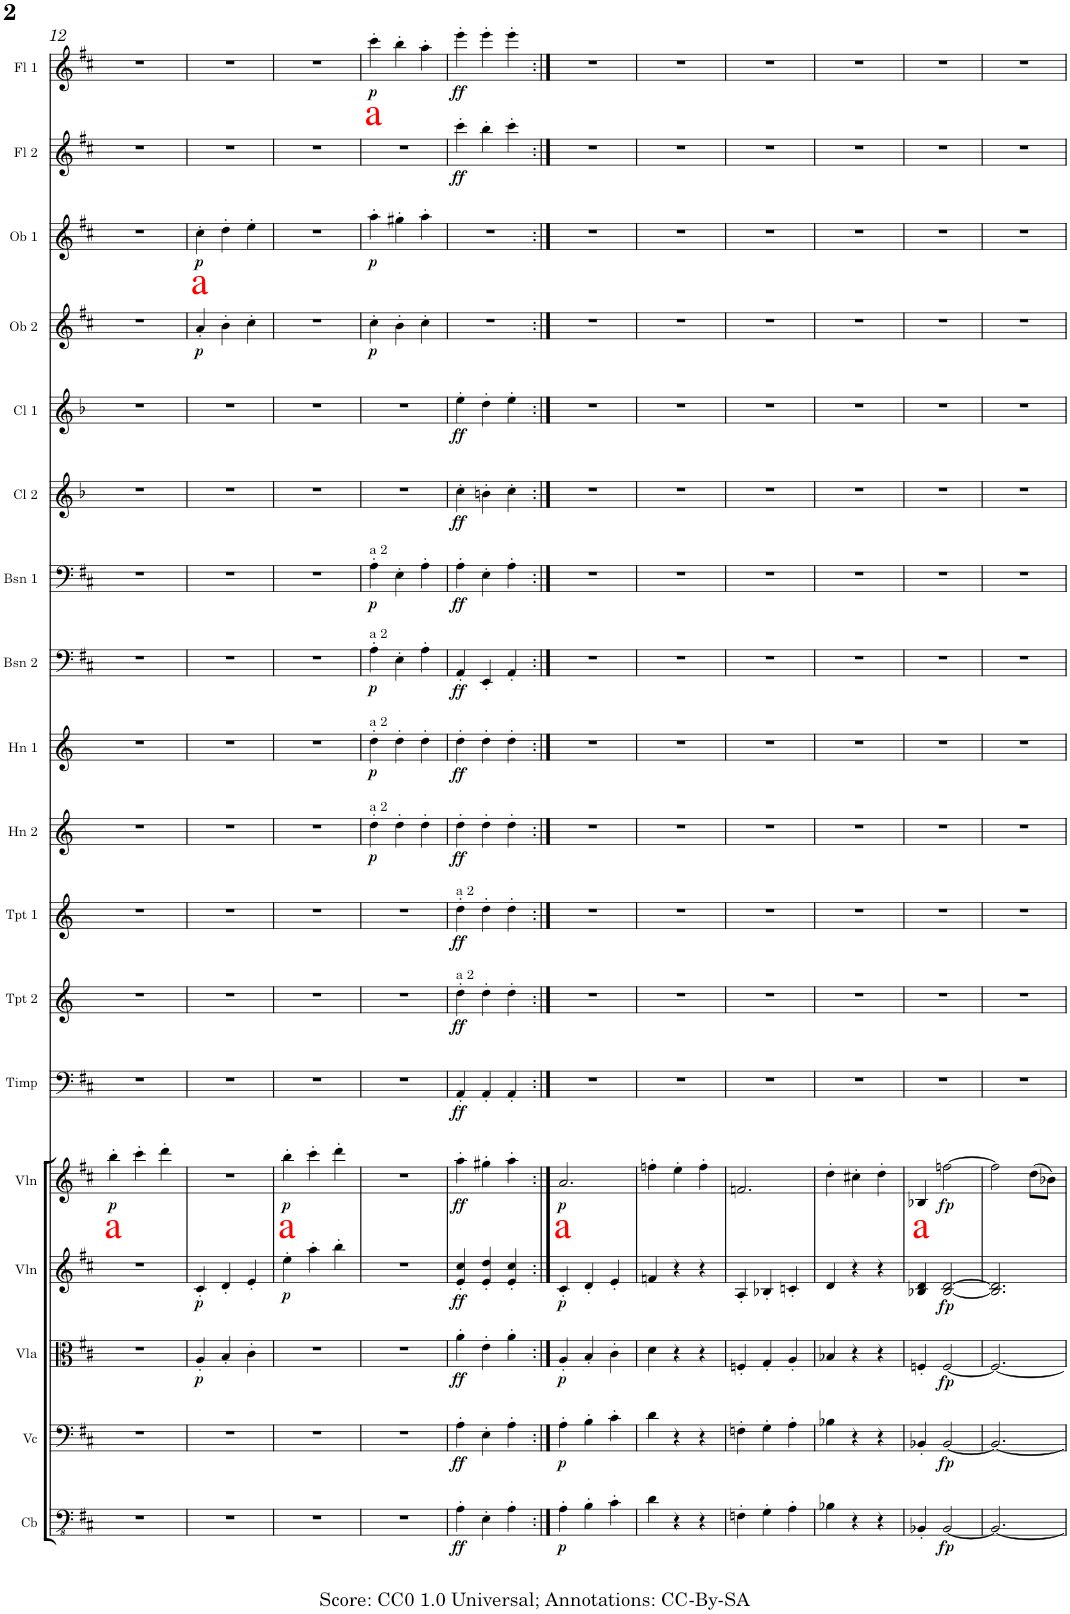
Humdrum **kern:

**kern	**dynam	**kern	**dynam	**kern	**dynam	**kern	**dynam	**kern	**text	**dynam	**kern	**dynam	**kern	**dynam	**kern	**dynam	**kern	**dynam	**kern	**dynam	**kern	**dynam	**kern	**dynam	**kern	**dynam	**kern	**dynam	**kern	**dynam	**kern	**text	**dynam	**kern	**dynam	**kern	**text	**dynam
*part18	*part18	*part17	*part17	*part16	*part16	*part15	*part15	*part14	*part14	*part14	*part13	*part13	*part12	*part12	*part11	*part11	*part10	*part10	*part9	*part9	*part8	*part8	*part7	*part7	*part6	*part6	*part5	*part5	*part4	*part4	*part3	*part3	*part3	*part2	*part2	*part1	*part1	*part1
*staff18	*staff18	*staff17	*staff17	*staff16	*staff16	*staff15	*staff15	*staff14	*staff14	*staff14	*staff13	*staff13	*staff12	*staff12	*staff11	*staff11	*staff10	*staff10	*staff9	*staff9	*staff8	*staff8	*staff7	*staff7	*staff6	*staff6	*staff5	*staff5	*staff4	*staff4	*staff3	*staff3	*staff3	*staff2	*staff2	*staff1	*staff1	*staff1
*I"Contrabass	*	*I"Violoncello	*	*I"Viola	*	*I"Violin	*	*I"Violin	*	*	*I"Timpani	*	*I"D Trumpet 2	*	*I"D Trumpet 1	*	*I"D Horn 2	*	*I"D Horn 1	*	*I"Bassoon 2	*	*I"Bassoon 1	*	*I"A Clarinet 2	*	*I"A Clarinet 1	*	*I"Oboe 2	*	*I"Oboe 1	*	*	*I"Flute 2	*	*I"Flute 1	*	*
*I'Cb	*	*I'Vc	*	*I'Vla	*	*I'Vln	*	*I'Vln	*	*	*I'Timp	*	*I'Tpt 2	*	*I'Tpt 1	*	*I'Hn 2	*	*I'Hn 1	*	*I'Bsn 2	*	*I'Bsn 1	*	*I'Cl 2	*	*I'Cl 1	*	*I'Ob 2	*	*I'Ob 1	*	*	*I'Fl 2	*	*I'Fl 1	*	*
!!LO:PB:g=z
*clefFv4	*	*clefF4	*	*clefC3	*	*clefG2	*	*clefG2	*	*	*clefF4	*	*clefG2	*	*clefG2	*	*clefG2	*	*clefG2	*	*clefF4	*	*clefF4	*	*clefG2	*	*clefG2	*	*clefG2	*	*clefG2	*	*	*clefG2	*	*clefG2	*	*
*	*	*	*	*	*	*	*	*	*	*	*	*	*Trd-1c-2	*	*Trd-1c-2	*	*Trd6c10	*	*Trd6c10	*	*	*	*	*	*Trd2c3	*	*Trd2c3	*	*	*	*	*	*	*	*	*	*	*
*k[f#c#]	*	*k[f#c#]	*	*k[f#c#]	*	*k[f#c#]	*	*k[f#c#]	*	*	*k[f#c#]	*	*k[]	*	*k[]	*	*k[]	*	*k[]	*	*k[f#c#]	*	*k[f#c#]	*	*k[b-]	*	*k[b-]	*	*k[f#c#]	*	*k[f#c#]	*	*	*k[f#c#]	*	*k[f#c#]	*	*
*M3/4	*	*M3/4	*	*M3/4	*	*M3/4	*	*M3/4	*	*	*M3/4	*	*M3/4	*	*M3/4	*	*M3/4	*	*M3/4	*	*M3/4	*	*M3/4	*	*M3/4	*	*M3/4	*	*M3/4	*	*M3/4	*	*	*M3/4	*	*M3/4	*	*
=12	=12	=12	=12	=12	=12	=12	=12	=12	=12	=12	=12	=12	=12	=12	=12	=12	=12	=12	=12	=12	=12	=12	=12	=12	=12	=12	=12	=12	=12	=12	=12	=12	=12	=12	=12	=12	=12	=12
!	!	!	!	!	!	!	!	!	!LO:LY:b:color=#FF0000	!LO:DY:b	!	!	!	!	!	!	!	!	!	!	!	!	!	!	!	!	!	!	!	!	!	!	!	!	!	!	!	!
2.r	.	2.r	.	2.r	.	2.r	.	4bb'\	a	p	2.r	.	2.r	.	2.r	.	2.r	.	2.r	.	2.r	.	2.r	.	2.r	.	2.r	.	2.r	.	2.r	.	.	2.r	.	2.r	.	.
.	.	.	.	.	.	.	.	4ccc#'\	.	.	.	.	.	.	.	.	.	.	.	.	.	.	.	.	.	.	.	.	.	.	.	.	.	.	.	.	.	.
.	.	.	.	.	.	.	.	4ddd'\	.	.	.	.	.	.	.	.	.	.	.	.	.	.	.	.	.	.	.	.	.	.	.	.	.	.	.	.	.	.
=13	=13	=13	=13	=13	=13	=13	=13	=13	=13	=13	=13	=13	=13	=13	=13	=13	=13	=13	=13	=13	=13	=13	=13	=13	=13	=13	=13	=13	=13	=13	=13	=13	=13	=13	=13	=13	=13	=13
!	!	!	!	!	!LO:DY:b	!	!LO:DY:b	!	!	!	!	!	!	!	!	!	!	!	!	!	!	!	!	!	!	!	!	!	!	!LO:DY:b	!	!LO:LY:b:color=#FF0000	!LO:DY:b	!	!	!	!	!
2.r	.	2.r	.	4A'/	p	4c#'/	p	2.r	.	.	2.r	.	2.r	.	2.r	.	2.r	.	2.r	.	2.r	.	2.r	.	2.r	.	2.r	.	4a'/	p	4cc#'\	a	p	2.r	.	2.r	.	.
.	.	.	.	4B'/	.	4d'/	.	.	.	.	.	.	.	.	.	.	.	.	.	.	.	.	.	.	.	.	.	.	4b'\	.	4dd'\	.	.	.	.	.	.	.
.	.	.	.	4c#'\	.	4e'/	.	.	.	.	.	.	.	.	.	.	.	.	.	.	.	.	.	.	.	.	.	.	4cc#'\	.	4ee'\	.	.	.	.	.	.	.
=14	=14	=14	=14	=14	=14	=14	=14	=14	=14	=14	=14	=14	=14	=14	=14	=14	=14	=14	=14	=14	=14	=14	=14	=14	=14	=14	=14	=14	=14	=14	=14	=14	=14	=14	=14	=14	=14	=14
!	!	!	!	!	!	!	!LO:DY:b	!	!LO:LY:b:color=#FF0000	!LO:DY:b	!	!	!	!	!	!	!	!	!	!	!	!	!	!	!	!	!	!	!	!	!	!	!	!	!	!	!	!
2.r	.	2.r	.	2.r	.	4ee'\	p	4bb'\	a	p	2.r	.	2.r	.	2.r	.	2.r	.	2.r	.	2.r	.	2.r	.	2.r	.	2.r	.	2.r	.	2.r	.	.	2.r	.	2.r	.	.
.	.	.	.	.	.	4aa'\	.	4ccc#'\	.	.	.	.	.	.	.	.	.	.	.	.	.	.	.	.	.	.	.	.	.	.	.	.	.	.	.	.	.	.
.	.	.	.	.	.	4bb'\	.	4ddd'\	.	.	.	.	.	.	.	.	.	.	.	.	.	.	.	.	.	.	.	.	.	.	.	.	.	.	.	.	.	.
=15	=15	=15	=15	=15	=15	=15	=15	=15	=15	=15	=15	=15	=15	=15	=15	=15	=15	=15	=15	=15	=15	=15	=15	=15	=15	=15	=15	=15	=15	=15	=15	=15	=15	=15	=15	=15	=15	=15
!	!	!	!	!	!	!	!	!	!	!	!	!	!	!	!	!	!	!	!	!	!	!	!LO:TX:a:t=a 2	!	!	!	!	!	!	!	!	!	!	!	!	!	!	!
!	!	!	!	!	!	!	!	!	!	!	!	!	!	!	!	!	!	!	!	!	!LO:TX:a:t=a 2	!	!	!	!	!	!	!	!	!	!	!	!	!	!	!	!	!
!	!	!	!	!	!	!	!	!	!	!	!	!	!	!	!	!	!	!	!LO:TX:a:t=a 2	!	!	!	!	!	!	!	!	!	!	!	!	!	!	!	!	!	!	!
!	!	!	!	!	!	!	!	!	!	!	!	!	!	!	!	!	!LO:TX:a:t=a 2	!	!	!	!	!	!	!	!	!	!	!	!	!	!	!	!	!	!	!	!	!
!	!	!	!	!	!	!	!	!	!	!	!	!	!	!	!	!	!	!LO:DY:b	!	!LO:DY:b	!	!LO:DY:b	!	!LO:DY:b	!	!	!	!	!	!LO:DY:b	!	!	!LO:DY:b	!	!	!	!LO:LY:b:color=#FF0000	!LO:DY:b
2.r	.	2.r	.	2.r	.	2.r	.	2.r	.	.	2.r	.	2.r	.	2.r	.	4dd'\	p	4dd'\	p	4A'\	p	4A'\	p	2.r	.	2.r	.	4cc#'\	p	4aa'\	.	p	2.r	.	4ccc#'\	a	p
.	.	.	.	.	.	.	.	.	.	.	.	.	.	.	.	.	4dd'\	.	4dd'\	.	4E'\	.	4E'\	.	.	.	.	.	4b'\	.	4gg#X'\	.	.	.	.	4bb'\	.	.
.	.	.	.	.	.	.	.	.	.	.	.	.	.	.	.	.	4dd'\	.	4dd'\	.	4A'\	.	4A'\	.	.	.	.	.	4cc#'\	.	4aa'\	.	.	.	.	4aa'\	.	.
=16	=16	=16	=16	=16	=16	=16	=16	=16	=16	=16	=16	=16	=16	=16	=16	=16	=16	=16	=16	=16	=16	=16	=16	=16	=16	=16	=16	=16	=16	=16	=16	=16	=16	=16	=16	=16	=16	=16
!	!	!	!	!	!	!	!	!	!	!	!	!	!	!	!LO:TX:a:t=a 2	!	!	!	!	!	!	!	!	!	!	!	!	!	!	!	!	!	!	!	!	!	!	!
!	!	!	!	!	!	!	!	!	!	!	!	!	!LO:TX:a:t=a 2	!	!	!	!	!	!	!	!	!	!	!	!	!	!	!	!	!	!	!	!	!	!	!	!	!
!	!LO:DY:b	!	!LO:DY:b	!	!LO:DY:b	!	!LO:DY:b	!	!	!LO:DY:b	!	!LO:DY:b	!	!LO:DY:b	!	!LO:DY:b	!	!LO:DY:b	!	!LO:DY:b	!	!LO:DY:b	!	!LO:DY:b	!	!LO:DY:b	!	!LO:DY:b	!	!	!	!	!	!	!LO:DY:b	!	!	!LO:DY:b
4AA'\	ff	4A'\	ff	4a'\	ff	4e/' 4cc#/'	ff	4aa'\	.	ff	4AA'/	ff	4dd'\	ff	4dd'\	ff	4dd'\	ff	4dd'\	ff	4AA'/	ff	4A'\	ff	4cc'\	ff	4ee'\	ff	2.r	.	2.r	.	.	4ccc#'\	ff	4eee'\	.	ff
4EE'\	.	4E'\	.	4e'\	.	4e/' 4dd/'	.	4gg#X'\	.	.	4AA'/	.	4dd'\	.	4dd'\	.	4dd'\	.	4dd'\	.	4EE'/	.	4E'\	.	4bn'\	.	4dd'\	.	.	.	.	.	.	4bb'\	.	4eee'\	.	.
4AA'\	.	4A'\	.	4a'\	.	4e/' 4cc#/'	.	4aa'\	.	.	4AA'/	.	4dd'\	.	4dd'\	.	4dd'\	.	4dd'\	.	4AA'/	.	4A'\	.	4cc'\	.	4ee'\	.	.	.	.	.	.	4ccc#'\	.	4eee'\	.	.
=17:|!	=17:|!	=17:|!	=17:|!	=17:|!	=17:|!	=17:|!	=17:|!	=17:|!	=17:|!	=17:|!	=17:|!	=17:|!	=17:|!	=17:|!	=17:|!	=17:|!	=17:|!	=17:|!	=17:|!	=17:|!	=17:|!	=17:|!	=17:|!	=17:|!	=17:|!	=17:|!	=17:|!	=17:|!	=17:|!	=17:|!	=17:|!	=17:|!	=17:|!	=17:|!	=17:|!	=17:|!	=17:|!	=17:|!
!	!LO:DY:b	!	!LO:DY:b	!	!LO:DY:b	!	!LO:DY:b	!	!LO:LY:b:color=#FF0000	!LO:DY:b	!	!	!	!	!	!	!	!	!	!	!	!	!	!	!	!	!	!	!	!	!	!	!	!	!	!	!	!
4AA'\	p	4A'\	p	4A'/	p	4c#'/	p	2.a/	a	p	2.r	.	2.r	.	2.r	.	2.r	.	2.r	.	2.r	.	2.r	.	2.r	.	2.r	.	2.r	.	2.r	.	.	2.r	.	2.r	.	.
4BB'\	.	4B'\	.	4B'/	.	4d'/	.	.	.	.	.	.	.	.	.	.	.	.	.	.	.	.	.	.	.	.	.	.	.	.	.	.	.	.	.	.	.	.
4C#'\	.	4c#'\	.	4c#'\	.	4e'/	.	.	.	.	.	.	.	.	.	.	.	.	.	.	.	.	.	.	.	.	.	.	.	.	.	.	.	.	.	.	.	.
=18	=18	=18	=18	=18	=18	=18	=18	=18	=18	=18	=18	=18	=18	=18	=18	=18	=18	=18	=18	=18	=18	=18	=18	=18	=18	=18	=18	=18	=18	=18	=18	=18	=18	=18	=18	=18	=18	=18
4D\	.	4d\	.	4d\	.	4fn/	.	4ffn'\	.	.	2.r	.	2.r	.	2.r	.	2.r	.	2.r	.	2.r	.	2.r	.	2.r	.	2.r	.	2.r	.	2.r	.	.	2.r	.	2.r	.	.
4r	.	4r	.	4r	.	4r	.	4ee'\	.	.	.	.	.	.	.	.	.	.	.	.	.	.	.	.	.	.	.	.	.	.	.	.	.	.	.	.	.	.
4r	.	4r	.	4r	.	4r	.	4ff'\	.	.	.	.	.	.	.	.	.	.	.	.	.	.	.	.	.	.	.	.	.	.	.	.	.	.	.	.	.	.
=19	=19	=19	=19	=19	=19	=19	=19	=19	=19	=19	=19	=19	=19	=19	=19	=19	=19	=19	=19	=19	=19	=19	=19	=19	=19	=19	=19	=19	=19	=19	=19	=19	=19	=19	=19	=19	=19	=19
4FFn'\	.	4Fn'\	.	4Fn'/	.	4A'/	.	2.fn/	.	.	2.r	.	2.r	.	2.r	.	2.r	.	2.r	.	2.r	.	2.r	.	2.r	.	2.r	.	2.r	.	2.r	.	.	2.r	.	2.r	.	.
4GG'\	.	4G'\	.	4G'/	.	4B-X'/	.	.	.	.	.	.	.	.	.	.	.	.	.	.	.	.	.	.	.	.	.	.	.	.	.	.	.	.	.	.	.	.
4AA'\	.	4A'\	.	4A'/	.	4cn'/	.	.	.	.	.	.	.	.	.	.	.	.	.	.	.	.	.	.	.	.	.	.	.	.	.	.	.	.	.	.	.	.
=20	=20	=20	=20	=20	=20	=20	=20	=20	=20	=20	=20	=20	=20	=20	=20	=20	=20	=20	=20	=20	=20	=20	=20	=20	=20	=20	=20	=20	=20	=20	=20	=20	=20	=20	=20	=20	=20	=20
4BB-X\	.	4B-X\	.	4B-X/	.	4d/	.	4dd'\	.	.	2.r	.	2.r	.	2.r	.	2.r	.	2.r	.	2.r	.	2.r	.	2.r	.	2.r	.	2.r	.	2.r	.	.	2.r	.	2.r	.	.
4r	.	4r	.	4r	.	4r	.	4cc#X'\	.	.	.	.	.	.	.	.	.	.	.	.	.	.	.	.	.	.	.	.	.	.	.	.	.	.	.	.	.	.
4r	.	4r	.	4r	.	4r	.	4dd'\	.	.	.	.	.	.	.	.	.	.	.	.	.	.	.	.	.	.	.	.	.	.	.	.	.	.	.	.	.	.
=21	=21	=21	=21	=21	=21	=21	=21	=21	=21	=21	=21	=21	=21	=21	=21	=21	=21	=21	=21	=21	=21	=21	=21	=21	=21	=21	=21	=21	=21	=21	=21	=21	=21	=21	=21	=21	=21	=21
!	!	!	!	!	!	!	!	!	!LO:LY:b:color=#FF0000	!	!	!	!	!	!	!	!	!	!	!	!	!	!	!	!	!	!	!	!	!	!	!	!	!	!	!	!	!
4BBB-X'/	.	4BB-X'/	.	4Fn'/	.	4B-X/ 4d/	.	4B-X/	a	.	2.r	.	2.r	.	2.r	.	2.r	.	2.r	.	2.r	.	2.r	.	2.r	.	2.r	.	2.r	.	2.r	.	.	2.r	.	2.r	.	.
!	!LO:DY:b	!	!LO:DY:b	!	!LO:DY:b	!	!LO:DY:b	!	!	!LO:DY:b	!	!	!	!	!	!	!	!	!	!	!	!	!	!	!	!	!	!	!	!	!	!	!	!	!	!	!	!
[2BBB-/	fp	[2BB-/	fp	[2F/	fp	[2B-/ [2d/	fp	[2ffn\	.	fp	.	.	.	.	.	.	.	.	.	.	.	.	.	.	.	.	.	.	.	.	.	.	.	.	.	.	.	.
=22	=22	=22	=22	=22	=22	=22	=22	=22	=22	=22	=22	=22	=22	=22	=22	=22	=22	=22	=22	=22	=22	=22	=22	=22	=22	=22	=22	=22	=22	=22	=22	=22	=22	=22	=22	=22	=22	=22
2.BBB-/_	.	2.BB-/_	.	2.F/_	.	2.B-/] 2.d/]	.	2ff\]	.	.	2.r	.	2.r	.	2.r	.	2.r	.	2.r	.	2.r	.	2.r	.	2.r	.	2.r	.	2.r	.	2.r	.	.	2.r	.	2.r	.	.
.	.	.	.	.	.	.	.	(8dd\L	.	.	.	.	.	.	.	.	.	.	.	.	.	.	.	.	.	.	.	.	.	.	.	.	.	.	.	.	.	.
.	.	.	.	.	.	.	.	8b-X\J)	.	.	.	.	.	.	.	.	.	.	.	.	.	.	.	.	.	.	.	.	.	.	.	.	.	.	.	.	.	.
=	=	=	=	=	=	=	=	=	=	=	=	=	=	=	=	=	=	=	=	=	=	=	=	=	=	=	=	=	=	=	=	=	=	=	=	=	=	=
*-	*-	*-	*-	*-	*-	*-	*-	*-	*-	*-	*-	*-	*-	*-	*-	*-	*-	*-	*-	*-	*-	*-	*-	*-	*-	*-	*-	*-	*-	*-	*-	*-	*-	*-	*-	*-	*-	*-
